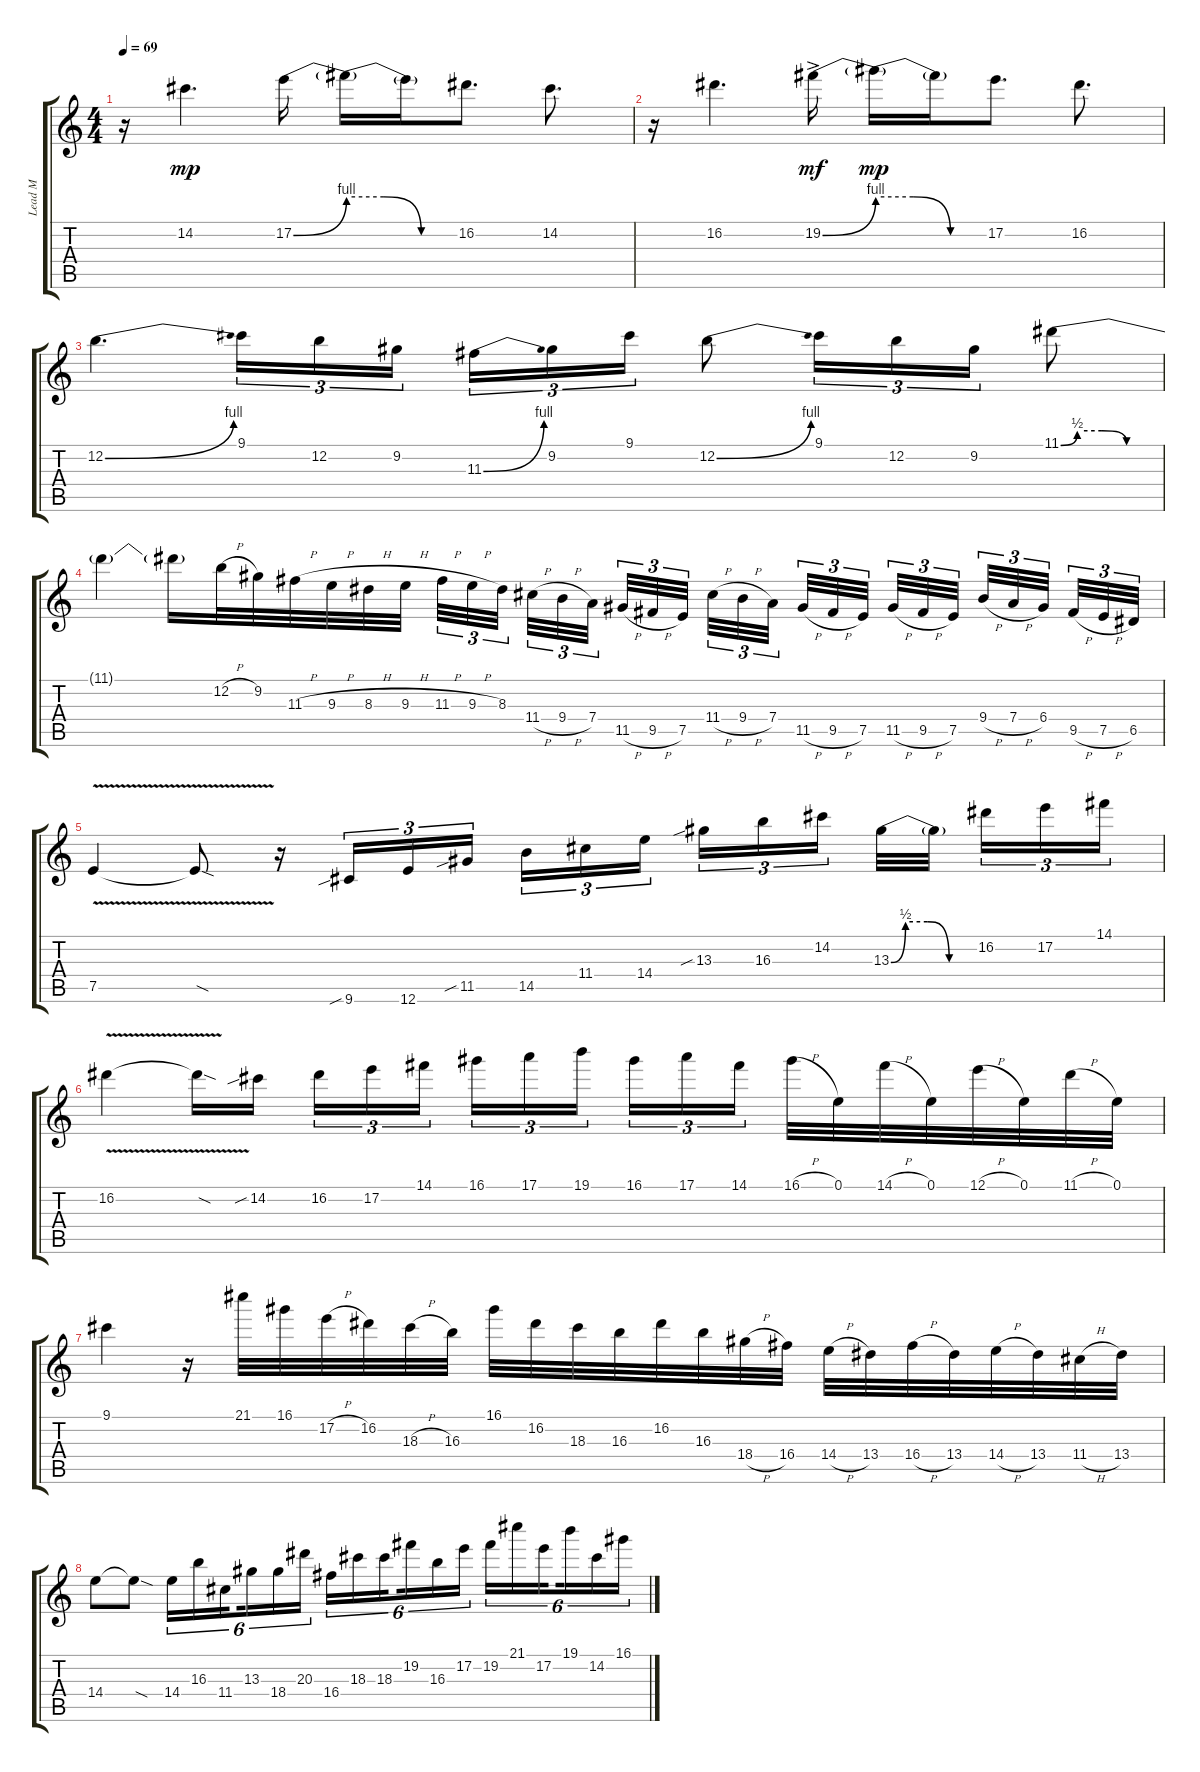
\track ("Lead M" "Lead M") {instrument distortionguitar}
\staff {score tabs}
\tuning (E4 B3 G3 D3 A2 E2) {hide}
\ts (4 4)
\tempo 69
\clef g2
\ks c
r.16{dy mp} 14.2.4{d} 17.2{be (bend 0 0 60 4)}.16 17.2{be (custom 0 4 20 4 40 0 60 0) t}.16 17.2{t}.16 16.2.8{d} 14.2.8{d} |
r.16 16.2.4{d} 19.2{be (bend 0 0 60 4) ac}.16{dy mf} 19.2{be (custom 0 4 20 4 40 0 60 0) t}.16{dy mp} 19.2{t}.16 17.2.8{d} 16.2.8{d} |
12.2{be (bend 0 0 60 4)}.4{d} 9.1.16{tu (3 2)} 12.2.16{tu (3 2)} 9.2.16{tu (3 2)} 11.3{be (bend 0 0 60 4)}.16{tu (3 2)} 9.2.16{tu (3 2)} 9.1.16{tu (3 2)} 12.2{be (bend 0 0 60 4)}.8 9.1.16{tu (3 2)} 12.2.16{tu (3 2)} 9.2.16{tu (3 2)} 11.1{be (custom 0 0 10 2 25 2 40 0 60 0)}.8 |
11.1{t}.4 11.1{t}.16 12.2{h}.32 9.2.32 11.3{h}.32 9.3{h}.32 8.3{h}.32 9.3{h}.32 11.3{h}.32{tu (3 2)} 9.3{h}.32{tu (3 2)} 8.3.32{tu (3 2) beam splitsecondary} 11.4{h}.32{tu (3 2)} 9.4{h}.32{tu (3 2)} 7.4.32{tu (3 2) beam splitsecondary} 11.5{h}.32{tu (3 2)} 9.5{h}.32{tu (3 2)} 7.5.32{tu (3 2) beam splitsecondary} 11.4{h}.32{tu (3 2)} 9.4{h}.32{tu (3 2)} 7.4.32{tu (3 2)} 11.5{h}.32{tu (3 2)} 9.5{h}.32{tu (3 2)} 7.5.32{tu (3 2) beam splitsecondary} 11.5{h}.32{tu (3 2)} 9.5{h}.32{tu (3 2)} 7.5.32{tu (3 2) beam splitsecondary} 9.4{h}.32{tu (3 2)} 7.4{h}.32{tu (3 2)} 6.4.32{tu (3 2) beam splitsecondary} 9.5{h}.32{tu (3 2)} 7.5{h}.32{tu (3 2)} 6.5.32{tu (3 2)} |
7.5{v}.4 7.5{sod t}.8 r.16 9.6{sib}.16{tu (3 2)} 12.6.16{tu (3 2)} 11.5{sib}.16{tu (3 2) beam splitsecondary} 14.5.16{tu (3 2)} 11.4.16{tu (3 2)} 14.4.16{tu (3 2) beam splitsecondary} 13.3{sib}.16{tu (3 2)} 16.3.16{tu (3 2)} 14.2.16{tu (3 2) beam splitsecondary} 13.3{be (custom 0 0 10 2 25 2 40 0 60 0)}.32 13.3{t}.32{beam splitsecondary} 16.2.16{tu (3 2)} 17.2.16{tu (3 2)} 14.1.16{tu (3 2)} |
16.2{v}.4 16.2{sod t}.16 14.2{sib}.16{beam splitsecondary} 16.2.16{tu (3 2)} 17.2.16{tu (3 2)} 14.1.16{tu (3 2)} 16.1.16{tu (3 2)} 17.1.16{tu (3 2)} 19.1.16{tu (3 2) beam splitsecondary} 16.1.16{tu (3 2)} 17.1.16{tu (3 2)} 14.1.16{tu (3 2)} 16.1{h}.32 0.1.32 14.1{h}.32 0.1.32 12.1{h}.32 0.1.32 11.1{h}.32 0.1.32 |
9.1.4 r.16 21.1.32 16.1.32 17.2{h}.32 16.2.32 18.3{h}.32 16.3.32 16.1.32 16.2.32 18.3.32 16.3.32 16.2.32 16.3.32 18.4{h}.32 16.4.32 14.4{h}.32 13.4.32 16.4{h}.32 13.4.32 14.4{h}.32 13.4.32 11.4{h}.32 13.4.32 |
14.4.8 14.4{sod t}.8 14.4.16{tu (6 4)} 16.3.16{tu (6 4)} 11.4.16{tu (6 4) beam splitsecondary} 13.3.16{tu (6 4)} 18.4.16{tu (6 4)} 20.3.16{tu (6 4)} 16.4.16{tu (6 4)} 18.3.16{tu (6 4)} 18.3.16{tu (6 4) beam splitsecondary} 19.2.16{tu (6 4)} 16.3.16{tu (6 4)} 17.2.16{tu (6 4)} 19.2.16{tu (6 4)} 21.1.16{tu (6 4)} 17.2.16{tu (6 4) beam splitsecondary} 19.1.16{tu (6 4)} 14.2.16{tu (6 4)} 16.1.16{tu (6 4)}
